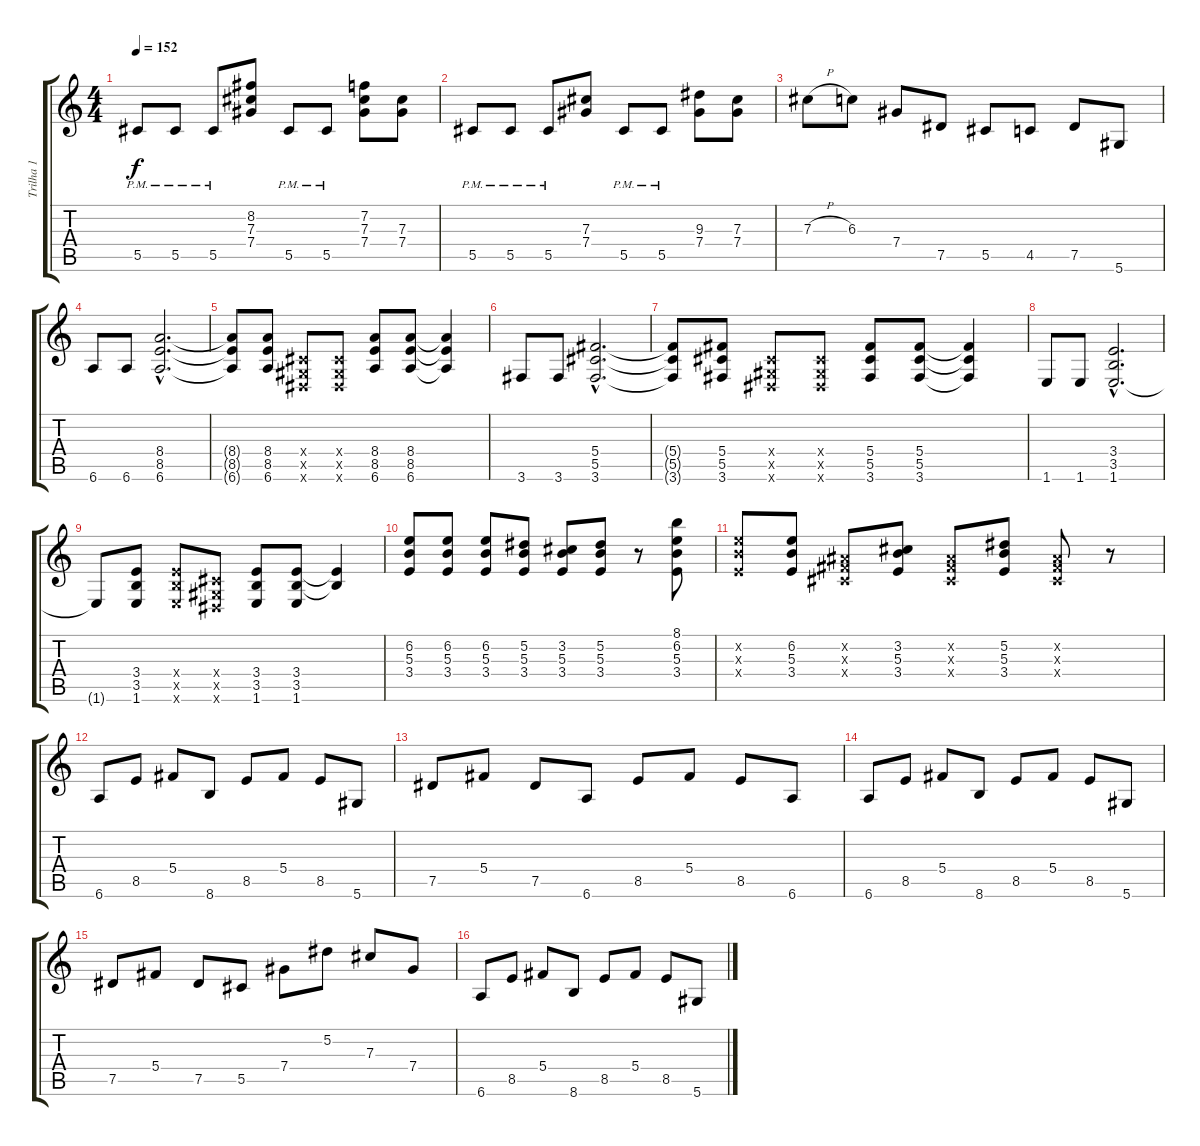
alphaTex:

\track ("Trilha 1" "Trilha 1") {instrument electricguitarmuted}
\staff {score tabs}
\tuning (Eb4 Bb3 Gb3 Db3 Ab2 Eb2) {hide}
\ts (4 4)
\tempo 152
\clef g2
\ks c
5.5{pm}.8{dy f} 5.5{pm}.8 5.5{pm}.8 (8.2 7.3 7.4).8 5.5{pm}.8 5.5{pm}.8 (7.2 7.3 7.4).8 (7.3 7.4).8 |
5.5{pm}.8 5.5{pm}.8 5.5{pm}.8 (7.3 7.4).8 5.5{pm}.8 5.5{pm}.8 (9.3 7.4).8 (7.3 7.4).8 |
7.3{h}.8 6.3.8 7.4.8 7.5.8 5.5.8 4.5.8 7.5.8 5.6.8 |
6.6.8 6.6.8 (8.4{hac} 8.5{hac} 6.6{hac}).2{d} |
(8.4{t} 8.5{t} 6.6{t}).8 (8.4 8.5 6.6).8 (0.4{x} 0.5{x} 0.6{x}).8 (0.4{x} 0.5{x} 0.6{x}).8 (8.4 8.5 6.6).8 (8.4 8.5 6.6).8 (8.4{t} 8.5{t} 6.6{t}).4 |
3.6.8 3.6.8 (5.4{hac} 5.5{hac} 3.6{hac}).2{d} |
(5.4{t} 5.5{t} 3.6{t}).8 (5.4 5.5 3.6).8 (0.4{x} 0.5{x} 0.6{x}).8 (0.4{x} 0.5{x} 0.6{x}).8 (5.4 5.5 3.6).8 (5.4 5.5 3.6).8 (5.4{t} 5.5{t} 3.6{t}).4 |
1.6.8 1.6.8 (3.4{hac} 3.5{hac} 1.6{hac}).2{d} |
1.6{t}.8 (3.4 3.5 1.6).8 (3.4{x} 3.5{x} 1.6{x}).8 (0.4{x} 0.5{x} 0.6{x}).8 (3.4 3.5 1.6).8 (3.4 3.5 1.6).8 (3.4{t} 3.5{t}).4 |
(6.2 5.3 3.4).8 (6.2 5.3 3.4).8 (6.2 5.3 3.4).8 (5.2 5.3 3.4).8 (3.2 5.3 3.4).8 (5.2 5.3 3.4).8 r.8 (8.1 6.2 5.3 3.4).8 |
(6.2{x} 5.3{x} 3.4{x}).8 (6.2 5.3 3.4).8 (0.2{x} 0.3{x} 0.4{x}).8 (3.2 5.3 3.4).8 (0.2{x} 0.3{x} 0.4{x}).8 (5.2 5.3 3.4).8 (0.2{x} 0.3{x} 0.4{x}).8 r.8 |
6.6.8 8.5.8 5.4.8 8.6.8 8.5.8 5.4.8 8.5.8 5.6.8 |
7.5.8 5.4.8 7.5.8 6.6.8 8.5.8 5.4.8 8.5.8 6.6.8 |
6.6.8 8.5.8 5.4.8 8.6.8 8.5.8 5.4.8 8.5.8 5.6.8 |
7.5.8 5.4.8 7.5.8 5.5.8 7.4.8 5.2.8 7.3.8 7.4.8 |
6.6.8 8.5.8 5.4.8 8.6.8 8.5.8 5.4.8 8.5.8 5.6.8
